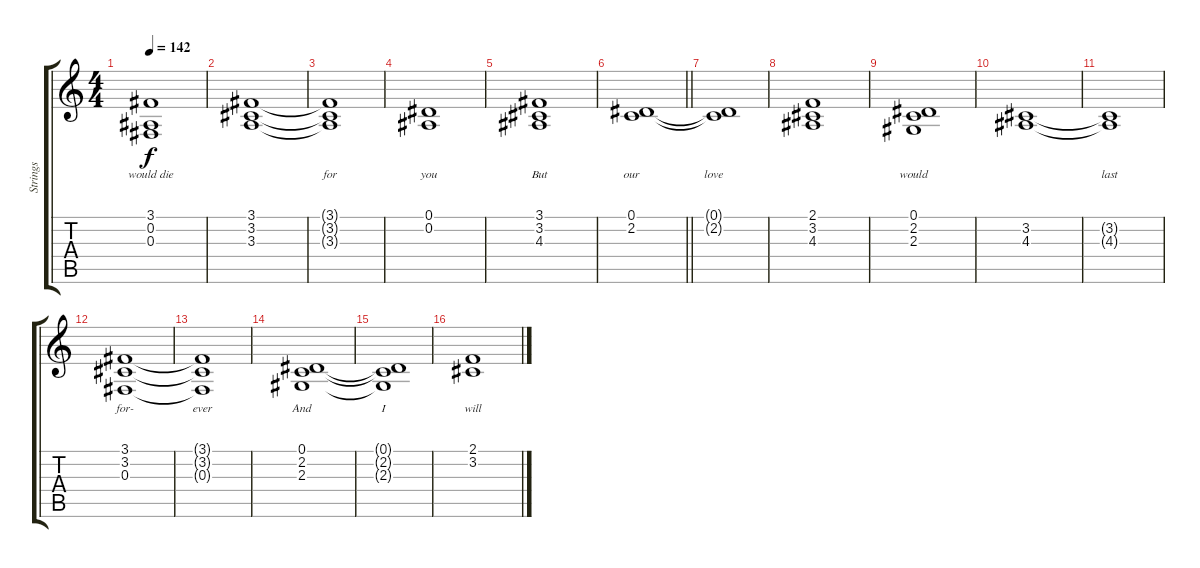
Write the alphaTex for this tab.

\track ("Strings" "Strings") {instrument stringensemble2}
\staff {score tabs}
\tuning (Eb4 Bb3 Gb3 Db3 Ab2 Eb2) {hide}
\ts (4 4)
\tempo 142
\clef g2
\ks c
(3.1 0.2 0.3).1{lyrics (0 "would die") lyrics (1 "") lyrics (2 "") lyrics (3 "") lyrics (4 "") dy f} |
(3.1 3.2 3.3).1{lyrics (0 "") lyrics (1 "") lyrics (2 "") lyrics (3 "") lyrics (4 "")} |
(3.1{t} 3.2{t} 3.3{t}).1{lyrics (0 "for") lyrics (1 "") lyrics (2 "") lyrics (3 "") lyrics (4 "")} |
(0.1 0.2).1{lyrics (0 "you") lyrics (1 "") lyrics (2 "") lyrics (3 "") lyrics (4 "")} |
(3.1 3.2 4.3).1{lyrics (0 "But") lyrics (1 "") lyrics (2 "") lyrics (3 "") lyrics (4 "")} |
\barLineRight lightlight
(0.1 2.2).1{lyrics (0 "our") lyrics (1 "") lyrics (2 "") lyrics (3 "") lyrics (4 "")} |
(0.1{t} 2.2{t}).1{lyrics (0 "love") lyrics (1 "") lyrics (2 "") lyrics (3 "") lyrics (4 "")} |
(2.1 3.2 4.3).1{lyrics (0 "") lyrics (1 "") lyrics (2 "") lyrics (3 "") lyrics (4 "")} |
(0.1 2.2 2.3).1{lyrics (0 "would") lyrics (1 "") lyrics (2 "") lyrics (3 "") lyrics (4 "")} |
(3.2 4.3).1{lyrics (0 "") lyrics (1 "") lyrics (2 "") lyrics (3 "") lyrics (4 "")} |
(3.2{t} 4.3{t}).1{lyrics (0 "last") lyrics (1 "") lyrics (2 "") lyrics (3 "") lyrics (4 "")} |
(3.1 3.2 0.3).1{lyrics (0 "for-") lyrics (1 "") lyrics (2 "") lyrics (3 "") lyrics (4 "")} |
(3.1{t} 3.2{t} 0.3{t}).1{lyrics (0 "ever") lyrics (1 "") lyrics (2 "") lyrics (3 "") lyrics (4 "")} |
(0.1 2.2 2.3).1{lyrics (0 "And") lyrics (1 "") lyrics (2 "") lyrics (3 "") lyrics (4 "")} |
(0.1{t} 2.2{t} 2.3{t}).1{lyrics (0 "I") lyrics (1 "") lyrics (2 "") lyrics (3 "") lyrics (4 "")} |
(2.1 3.2).1{lyrics (0 "will") lyrics (1 "") lyrics (2 "") lyrics (3 "") lyrics (4 "")}
